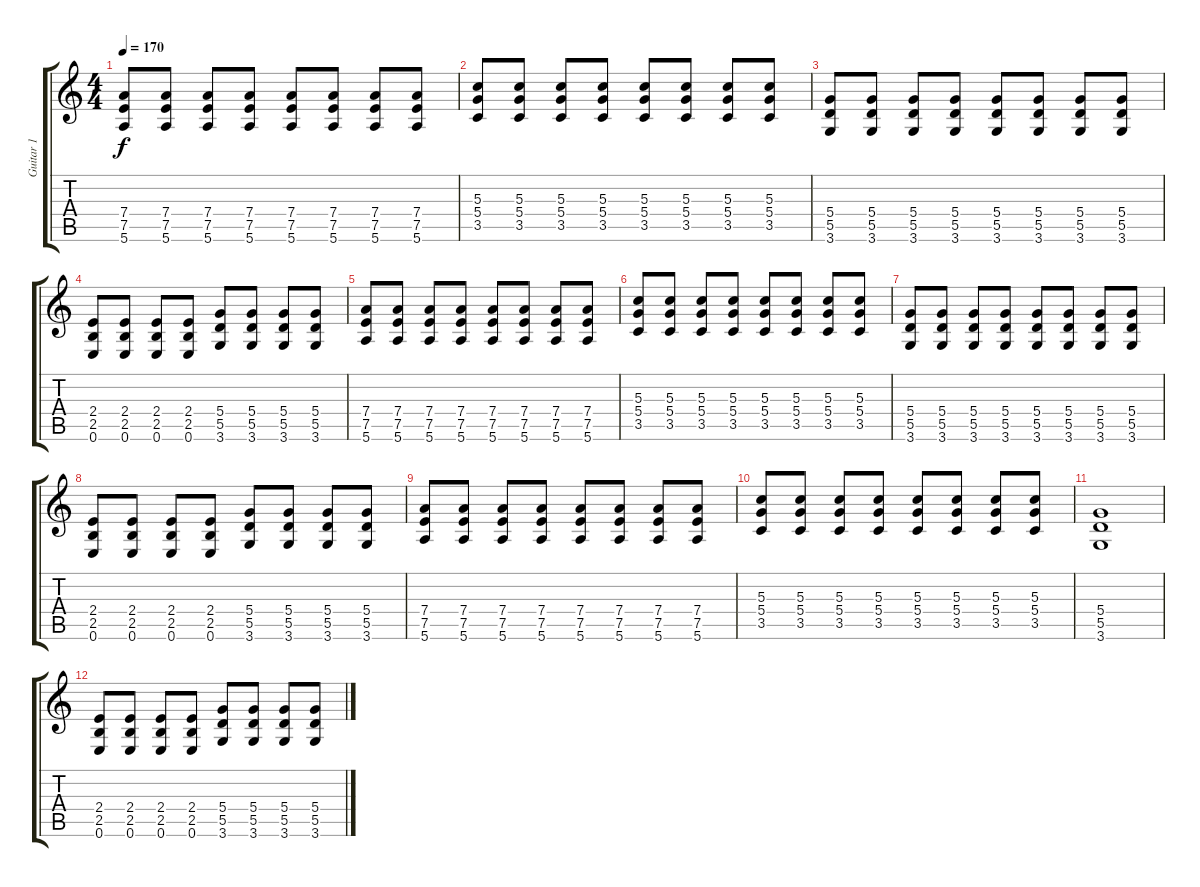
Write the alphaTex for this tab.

\track ("Guitar 1" "Guitar 1") {instrument overdrivenguitar}
\staff {score tabs}
\tuning (E4 B3 G3 D3 A2 E2) {hide}
\ts (4 4)
\tempo 170
\clef g2
\ks c
(7.4 7.5 5.6).8{dy f} (7.4 7.5 5.6).8 (7.4 7.5 5.6).8 (7.4 7.5 5.6).8 (7.4 7.5 5.6).8 (7.4 7.5 5.6).8 (7.4 7.5 5.6).8 (7.4 7.5 5.6).8 |
(5.3 5.4 3.5).8 (5.3 5.4 3.5).8 (5.3 5.4 3.5).8 (5.3 5.4 3.5).8 (5.3 5.4 3.5).8 (5.3 5.4 3.5).8 (5.3 5.4 3.5).8 (5.3 5.4 3.5).8 |
(5.4 5.5 3.6).8 (5.4 5.5 3.6).8 (5.4 5.5 3.6).8 (5.4 5.5 3.6).8 (5.4 5.5 3.6).8 (5.4 5.5 3.6).8 (5.4 5.5 3.6).8 (5.4 5.5 3.6).8 |
(2.4 2.5 0.6).8 (2.4 2.5 0.6).8 (2.4 2.5 0.6).8 (2.4 2.5 0.6).8 (5.4 5.5 3.6).8 (5.4 5.5 3.6).8 (5.4 5.5 3.6).8 (5.4 5.5 3.6).8 |
(7.4 7.5 5.6).8 (7.4 7.5 5.6).8 (7.4 7.5 5.6).8 (7.4 7.5 5.6).8 (7.4 7.5 5.6).8 (7.4 7.5 5.6).8 (7.4 7.5 5.6).8 (7.4 7.5 5.6).8 |
(5.3 5.4 3.5).8 (5.3 5.4 3.5).8 (5.3 5.4 3.5).8 (5.3 5.4 3.5).8 (5.3 5.4 3.5).8 (5.3 5.4 3.5).8 (5.3 5.4 3.5).8 (5.3 5.4 3.5).8 |
(5.4 5.5 3.6).8 (5.4 5.5 3.6).8 (5.4 5.5 3.6).8 (5.4 5.5 3.6).8 (5.4 5.5 3.6).8 (5.4 5.5 3.6).8 (5.4 5.5 3.6).8 (5.4 5.5 3.6).8 |
(2.4 2.5 0.6).8 (2.4 2.5 0.6).8 (2.4 2.5 0.6).8 (2.4 2.5 0.6).8 (5.4 5.5 3.6).8 (5.4 5.5 3.6).8 (5.4 5.5 3.6).8 (5.4 5.5 3.6).8 |
(7.4 7.5 5.6).8 (7.4 7.5 5.6).8 (7.4 7.5 5.6).8 (7.4 7.5 5.6).8 (7.4 7.5 5.6).8 (7.4 7.5 5.6).8 (7.4 7.5 5.6).8 (7.4 7.5 5.6).8 |
(5.3 5.4 3.5).8 (5.3 5.4 3.5).8 (5.3 5.4 3.5).8 (5.3 5.4 3.5).8 (5.3 5.4 3.5).8 (5.3 5.4 3.5).8 (5.3 5.4 3.5).8 (5.3 5.4 3.5).8 |
(5.4 5.5 3.6).1 |
(2.4 2.5 0.6).8 (2.4 2.5 0.6).8 (2.4 2.5 0.6).8 (2.4 2.5 0.6).8 (5.4 5.5 3.6).8 (5.4 5.5 3.6).8 (5.4 5.5 3.6).8 (5.4 5.5 3.6).8
